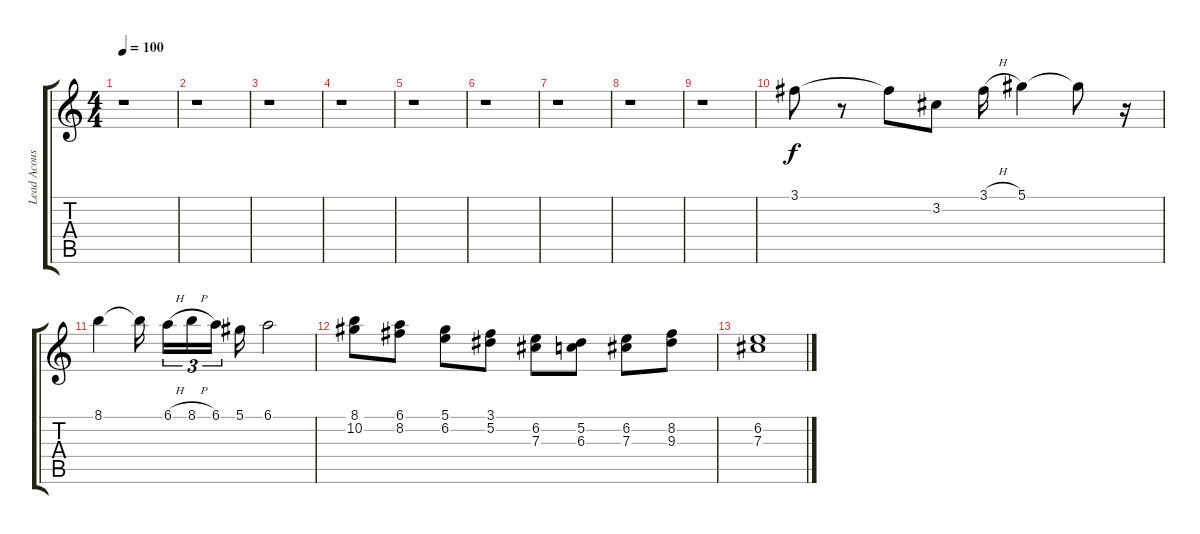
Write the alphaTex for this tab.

\track ("Lead Acoustic" "Lead Acous") {instrument acousticguitarsteel}
\staff {score tabs}
\tuning (Eb4 Bb3 Gb3 Db3 Ab2 Eb2) {hide}
\ts (4 4)
\tempo 100
\clef g2
\ks c
r.1{dy f} |
r.1 |
r.1 |
r.1 |
r.1 |
r.1 |
r.1 |
r.1 |
r.1 |
3.1.8 r.8 3.1{t}.8 3.2.8 3.1{h}.16 5.1.4 5.1{t}.8 r.16 |
8.1.4 8.1{t}.16 6.1{h}.16{tu (3 2)} 8.1{h}.16{tu (3 2)} 6.1.16{tu (3 2)} 5.1.16 6.1.2 |
(8.1 10.2).8 (6.1 8.2).8 (5.1 6.2).8 (3.1 5.2).8 (6.2 7.3).8 (5.2 6.3).8 (6.2 7.3).8 (8.2 9.3).8 |
(6.2 7.3).1
